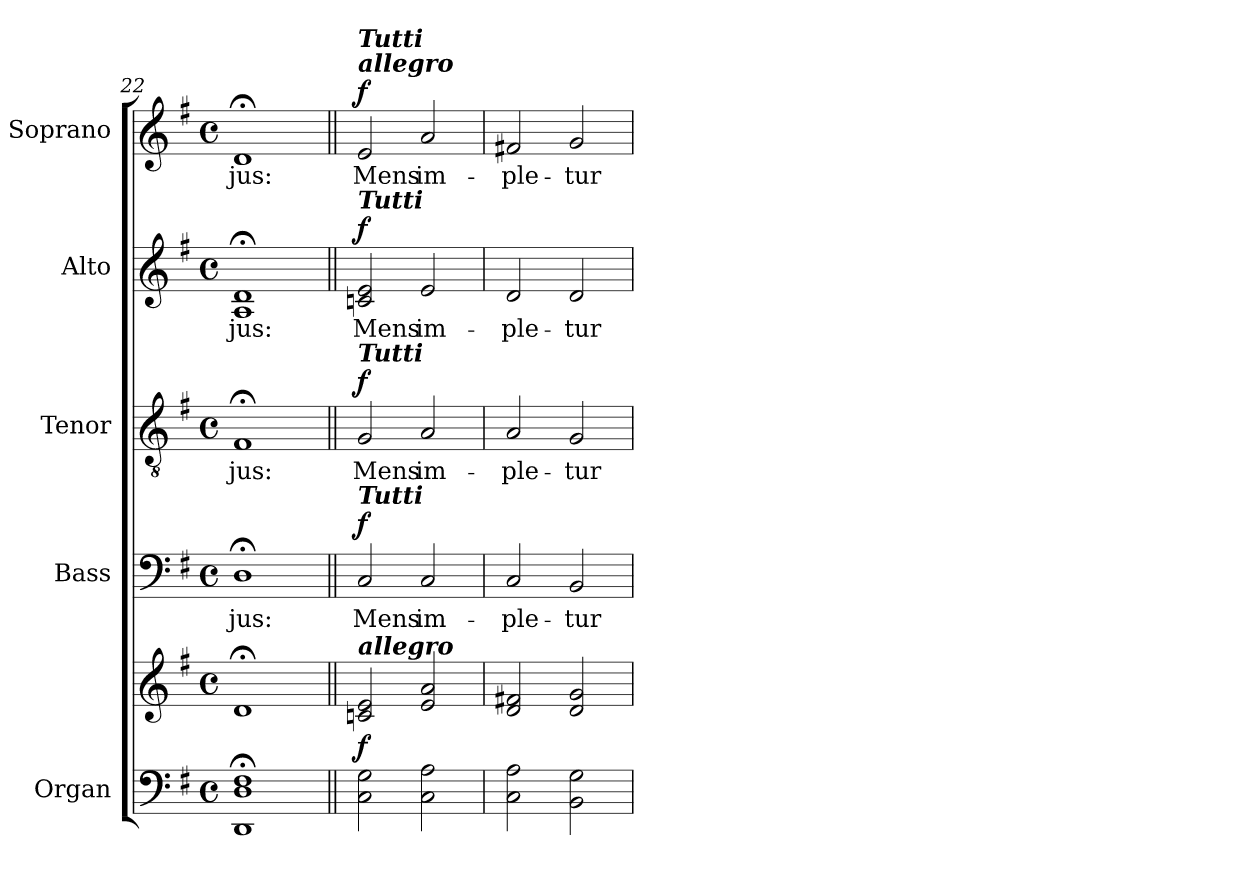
**kern	**kern	**dynam	**kern	**text	**dynam	**kern	**text	**dynam	**kern	**text	**dynam	**kern	**text	**dynam
*part5	*part5	*part5	*part4	*part4	*part4	*part3	*part3	*part3	*part2	*part2	*part2	*part1	*part1	*part1
*staff6	*staff5	*staff5/6	*staff4	*staff4	*staff4	*staff3	*staff3	*staff3	*staff2	*staff2	*staff2	*staff1	*staff1	*staff1
*I"Organ	*	*	*I"Bass	*	*	*I"Tenor	*	*	*I"Alto	*	*	*I"Soprano	*	*
*	*	*	*I'B	*	*	*I'T	*	*	*I'A	*	*	*I'S	*	*
*clefF4	*clefG2	*	*clefF4	*	*	*clefGv2	*	*	*clefG2	*	*	*clefG2	*	*
*k[f#]	*k[f#]	*	*k[f#]	*	*	*k[f#]	*	*	*k[f#]	*	*	*k[f#]	*	*
*G:	*G:	*	*G:	*	*	*G:	*	*	*G:	*	*	*G:	*	*
*M4/4	*M4/4	*	*M4/4	*	*	*M4/4	*	*	*M4/4	*	*	*M4/4	*	*
*met(c)	*met(c)	*	*met(c)	*	*	*met(c)	*	*	*met(c)	*	*	*met(c)	*	*
=22	=22	=22	=22	=22	=22	=22	=22	=22	=22	=22	=22	=22	=22	=22
*	*^	*	*	*	*	*	*	*	*	*	*	*	*	*
!	!	!	!	!	!LO:LY:b	!	!	!LO:LY:b	!	!	!LO:LY:b	!	!	!LO:LY:b	!
1DD;< 1D;< 1F#;<	1d;</	1ryy	.	1D;<	-jus:	.	1F#;<	jus:	.	1A;< 1d;<	jus:	.	1d;<	jus:	.
=23||	=23||	=23||	=23||	=23||	=23||	=23||	=23||	=23||	=23||	=23||	=23||	=23||	=23||	=23||	=23||
!	!	!	!	!	!	!	!	!	!	!	!	!	!LO:TX:a:Bi:t=allegro	!	!
!	!	!	!	!	!	!	!	!	!	!	!	!	!LO:TX:a:Bi:t=Tutti	!	!
!	!	!	!	!	!	!	!	!	!	!LO:TX:a:Bi:t=Tutti	!	!	!	!	!
!	!	!	!	!	!	!	!LO:TX:a:Bi:t=Tutti	!	!	!	!	!	!	!	!
!	!	!	!	!LO:TX:a:Bi:t=Tutti	!	!	!	!	!	!	!	!	!	!	!
!	!LO:TX:a:Bi:t=allegro	!	!	!	!	!	!	!	!	!	!	!	!	!	!
!	!	!	!LO:DY:b	!	!LO:LY:b	!LO:DY:b	!	!LO:LY:b	!LO:DY:b	!	!LO:LY:b	!LO:DY:b	!	!LO:LY:b	!LO:DY:b
2C 2G	2cn/ 2e/	1ryy	f	2C	Mens	f	2G	Mens	f	2cn 2e	Mens	f	2e	Mens	f
!	!	!	!	!	!LO:LY:b	!	!	!LO:LY:b	!	!	!LO:LY:b	!	!	!LO:LY:b	!
2C 2A	2e/ 2a/	.	.	2C	im-	.	2A	im-	.	2e	im-	.	2a	im-	.
=24	=24	=24	=24	=24	=24	=24	=24	=24	=24	=24	=24	=24	=24	=24	=24
!	!	!	!	!	!LO:LY:b	!	!	!LO:LY:b	!	!	!LO:LY:b	!	!	!LO:LY:b	!
2C 2A	2d/ 2f#X/	1ryy	.	2C	-ple-	.	2A	-ple-	.	2d	-ple-	.	2f#X	-ple-	.
!	!	!	!	!	!LO:LY:b	!	!	!LO:LY:b	!	!	!LO:LY:b	!	!	!LO:LY:b	!
2BB 2G	2d/ 2g/	.	.	2BB	-tur	.	2G	-tur	.	2d	-tur	.	2g	-tur	.
*	*v	*v	*	*	*	*	*	*	*	*	*	*	*	*	*
=	=	=	=	=	=	=	=	=	=	=	=	=	=	=
*-	*-	*-	*-	*-	*-	*-	*-	*-	*-	*-	*-	*-	*-	*-
